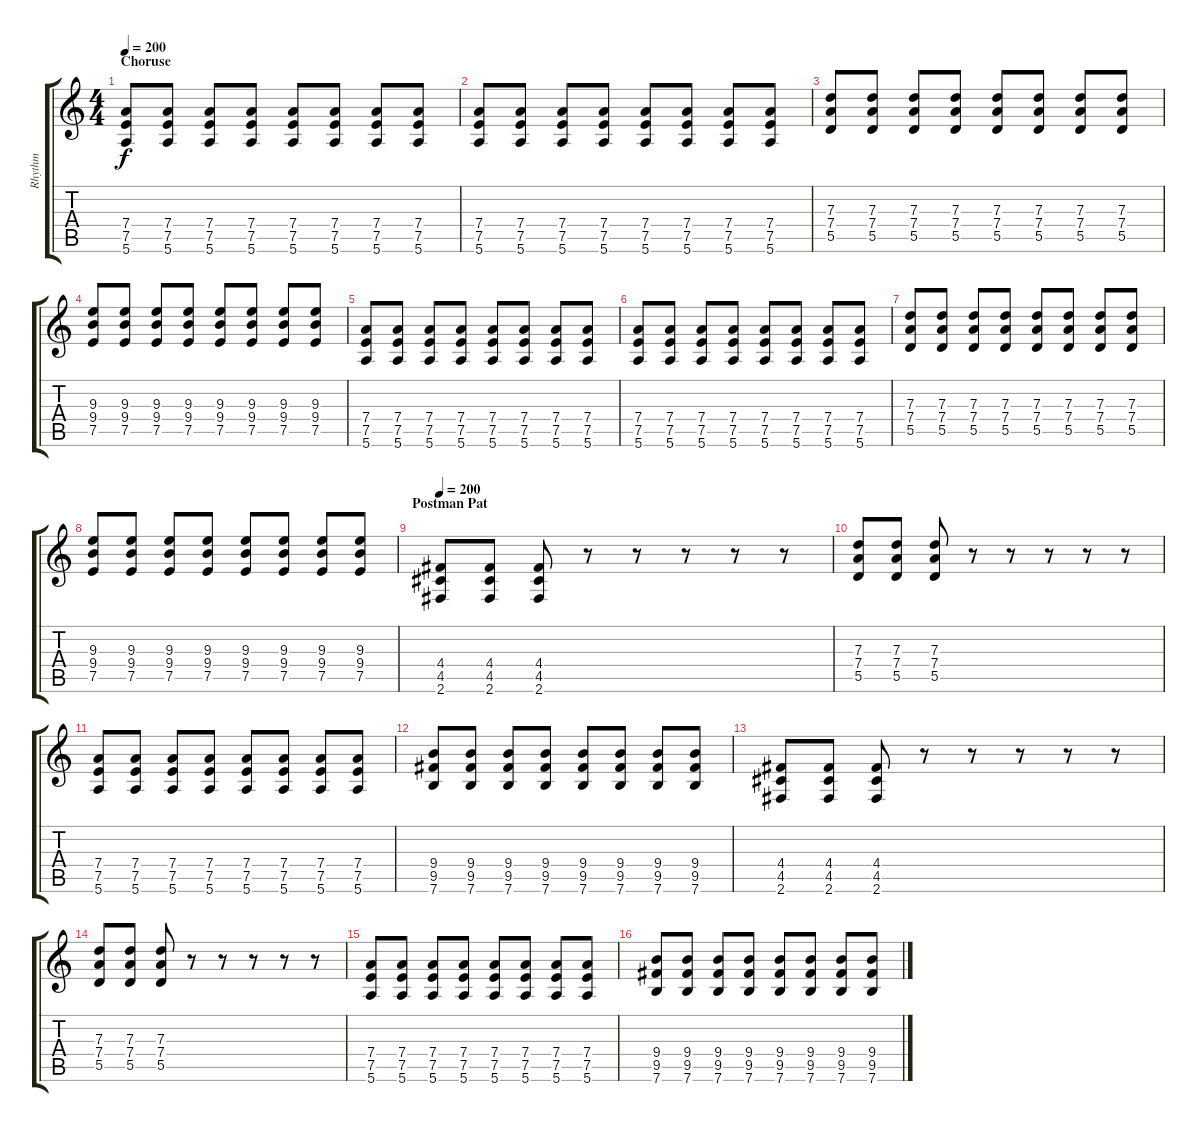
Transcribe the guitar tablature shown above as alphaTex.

\track ("Rhythm" "Rhythm") {instrument distortionguitar}
\staff {score tabs}
\tuning (E4 B3 G3 D3 A2 E2) {hide}
\ts (4 4)
\section ("" "Choruse")
\tempo 200
\clef g2
\ks c
(7.4 7.5 5.6).8{dy f} (7.4 7.5 5.6).8 (7.4 7.5 5.6).8 (7.4 7.5 5.6).8 (7.4 7.5 5.6).8 (7.4 7.5 5.6).8 (7.4 7.5 5.6).8 (7.4 7.5 5.6).8 |
(7.4 7.5 5.6).8 (7.4 7.5 5.6).8 (7.4 7.5 5.6).8 (7.4 7.5 5.6).8 (7.4 7.5 5.6).8 (7.4 7.5 5.6).8 (7.4 7.5 5.6).8 (7.4 7.5 5.6).8 |
(7.3 7.4 5.5).8 (7.3 7.4 5.5).8 (7.3 7.4 5.5).8 (7.3 7.4 5.5).8 (7.3 7.4 5.5).8 (7.3 7.4 5.5).8 (7.3 7.4 5.5).8 (7.3 7.4 5.5).8 |
(9.3 9.4 7.5).8 (9.3 9.4 7.5).8 (9.3 9.4 7.5).8 (9.3 9.4 7.5).8 (9.3 9.4 7.5).8 (9.3 9.4 7.5).8 (9.3 9.4 7.5).8 (9.3 9.4 7.5).8 |
(7.4 7.5 5.6).8 (7.4 7.5 5.6).8 (7.4 7.5 5.6).8 (7.4 7.5 5.6).8 (7.4 7.5 5.6).8 (7.4 7.5 5.6).8 (7.4 7.5 5.6).8 (7.4 7.5 5.6).8 |
(7.4 7.5 5.6).8 (7.4 7.5 5.6).8 (7.4 7.5 5.6).8 (7.4 7.5 5.6).8 (7.4 7.5 5.6).8 (7.4 7.5 5.6).8 (7.4 7.5 5.6).8 (7.4 7.5 5.6).8 |
(7.3 7.4 5.5).8 (7.3 7.4 5.5).8 (7.3 7.4 5.5).8 (7.3 7.4 5.5).8 (7.3 7.4 5.5).8 (7.3 7.4 5.5).8 (7.3 7.4 5.5).8 (7.3 7.4 5.5).8 |
(9.3 9.4 7.5).8 (9.3 9.4 7.5).8 (9.3 9.4 7.5).8 (9.3 9.4 7.5).8 (9.3 9.4 7.5).8 (9.3 9.4 7.5).8 (9.3 9.4 7.5).8 (9.3 9.4 7.5).8 |
\section ("" "Postman Pat")
\tempo 200
(4.4 4.5 2.6).8{volume 11 instrument distortionguitar} (4.4 4.5 2.6).8 (4.4 4.5 2.6).8 r.8 r.8 r.8 r.8 r.8 |
(7.3 7.4 5.5).8 (7.3 7.4 5.5).8 (7.3 7.4 5.5).8 r.8 r.8 r.8 r.8 r.8 |
(7.4 7.5 5.6).8 (7.4 7.5 5.6).8 (7.4 7.5 5.6).8 (7.4 7.5 5.6).8 (7.4 7.5 5.6).8 (7.4 7.5 5.6).8 (7.4 7.5 5.6).8 (7.4 7.5 5.6).8 |
(9.4 9.5 7.6).8 (9.4 9.5 7.6).8 (9.4 9.5 7.6).8 (9.4 9.5 7.6).8 (9.4 9.5 7.6).8 (9.4 9.5 7.6).8 (9.4 9.5 7.6).8 (9.4 9.5 7.6).8 |
(4.4 4.5 2.6).8 (4.4 4.5 2.6).8 (4.4 4.5 2.6).8 r.8 r.8 r.8 r.8 r.8 |
(7.3 7.4 5.5).8 (7.3 7.4 5.5).8 (7.3 7.4 5.5).8 r.8 r.8 r.8 r.8 r.8 |
(7.4 7.5 5.6).8 (7.4 7.5 5.6).8 (7.4 7.5 5.6).8 (7.4 7.5 5.6).8 (7.4 7.5 5.6).8 (7.4 7.5 5.6).8 (7.4 7.5 5.6).8 (7.4 7.5 5.6).8 |
(9.4 9.5 7.6).8 (9.4 9.5 7.6).8 (9.4 9.5 7.6).8 (9.4 9.5 7.6).8 (9.4 9.5 7.6).8 (9.4 9.5 7.6).8 (9.4 9.5 7.6).8 (9.4 9.5 7.6).8
